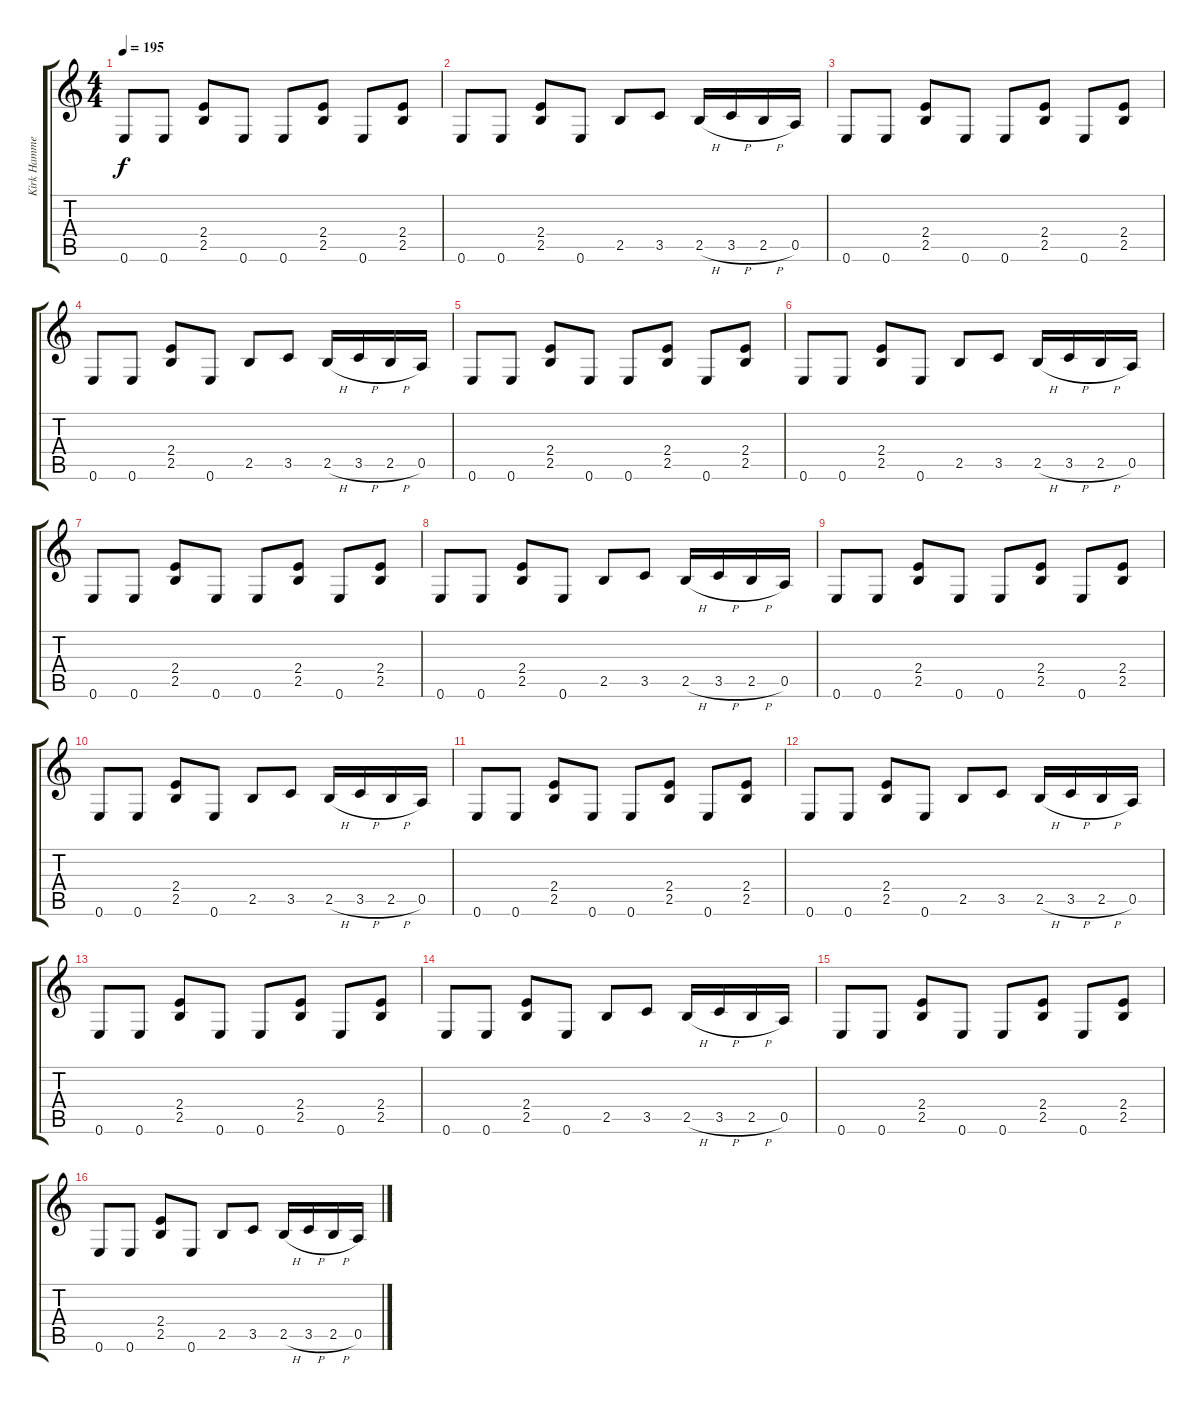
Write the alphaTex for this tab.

\track ("Kirk Hammet (Guitar)" "Kirk Hamme") {instrument distortionguitar}
\staff {score tabs}
\tuning (E4 B3 G3 D3 A2 E2) {hide}
\ts (4 4)
\tempo 195
\clef g2
\ks c
0.6.8{dy f} 0.6.8 (2.4 2.5).8 0.6.8 0.6.8 (2.4 2.5).8 0.6.8 (2.4 2.5).8 |
0.6.8 0.6.8 (2.4 2.5).8 0.6.8 2.5.8 3.5.8 2.5{h}.16 3.5{h}.16 2.5{h}.16 0.5.16 |
0.6.8 0.6.8 (2.4 2.5).8 0.6.8 0.6.8 (2.4 2.5).8 0.6.8 (2.4 2.5).8 |
0.6.8 0.6.8 (2.4 2.5).8 0.6.8 2.5.8 3.5.8 2.5{h}.16 3.5{h}.16 2.5{h}.16 0.5.16 |
0.6.8 0.6.8 (2.4 2.5).8 0.6.8 0.6.8 (2.4 2.5).8 0.6.8 (2.4 2.5).8 |
0.6.8 0.6.8 (2.4 2.5).8 0.6.8 2.5.8 3.5.8 2.5{h}.16 3.5{h}.16 2.5{h}.16 0.5.16 |
0.6.8 0.6.8 (2.4 2.5).8 0.6.8 0.6.8 (2.4 2.5).8 0.6.8 (2.4 2.5).8 |
0.6.8 0.6.8 (2.4 2.5).8 0.6.8 2.5.8 3.5.8 2.5{h}.16 3.5{h}.16 2.5{h}.16 0.5.16 |
0.6.8 0.6.8 (2.4 2.5).8 0.6.8 0.6.8 (2.4 2.5).8 0.6.8 (2.4 2.5).8 |
0.6.8 0.6.8 (2.4 2.5).8 0.6.8 2.5.8 3.5.8 2.5{h}.16 3.5{h}.16 2.5{h}.16 0.5.16 |
0.6.8 0.6.8 (2.4 2.5).8 0.6.8 0.6.8 (2.4 2.5).8 0.6.8 (2.4 2.5).8 |
0.6.8 0.6.8 (2.4 2.5).8 0.6.8 2.5.8 3.5.8 2.5{h}.16 3.5{h}.16 2.5{h}.16 0.5.16 |
0.6.8 0.6.8 (2.4 2.5).8 0.6.8 0.6.8 (2.4 2.5).8 0.6.8 (2.4 2.5).8 |
0.6.8 0.6.8 (2.4 2.5).8 0.6.8 2.5.8 3.5.8 2.5{h}.16 3.5{h}.16 2.5{h}.16 0.5.16 |
0.6.8 0.6.8 (2.4 2.5).8 0.6.8 0.6.8 (2.4 2.5).8 0.6.8 (2.4 2.5).8 |
0.6.8 0.6.8 (2.4 2.5).8 0.6.8 2.5.8 3.5.8 2.5{h}.16 3.5{h}.16 2.5{h}.16 0.5.16
